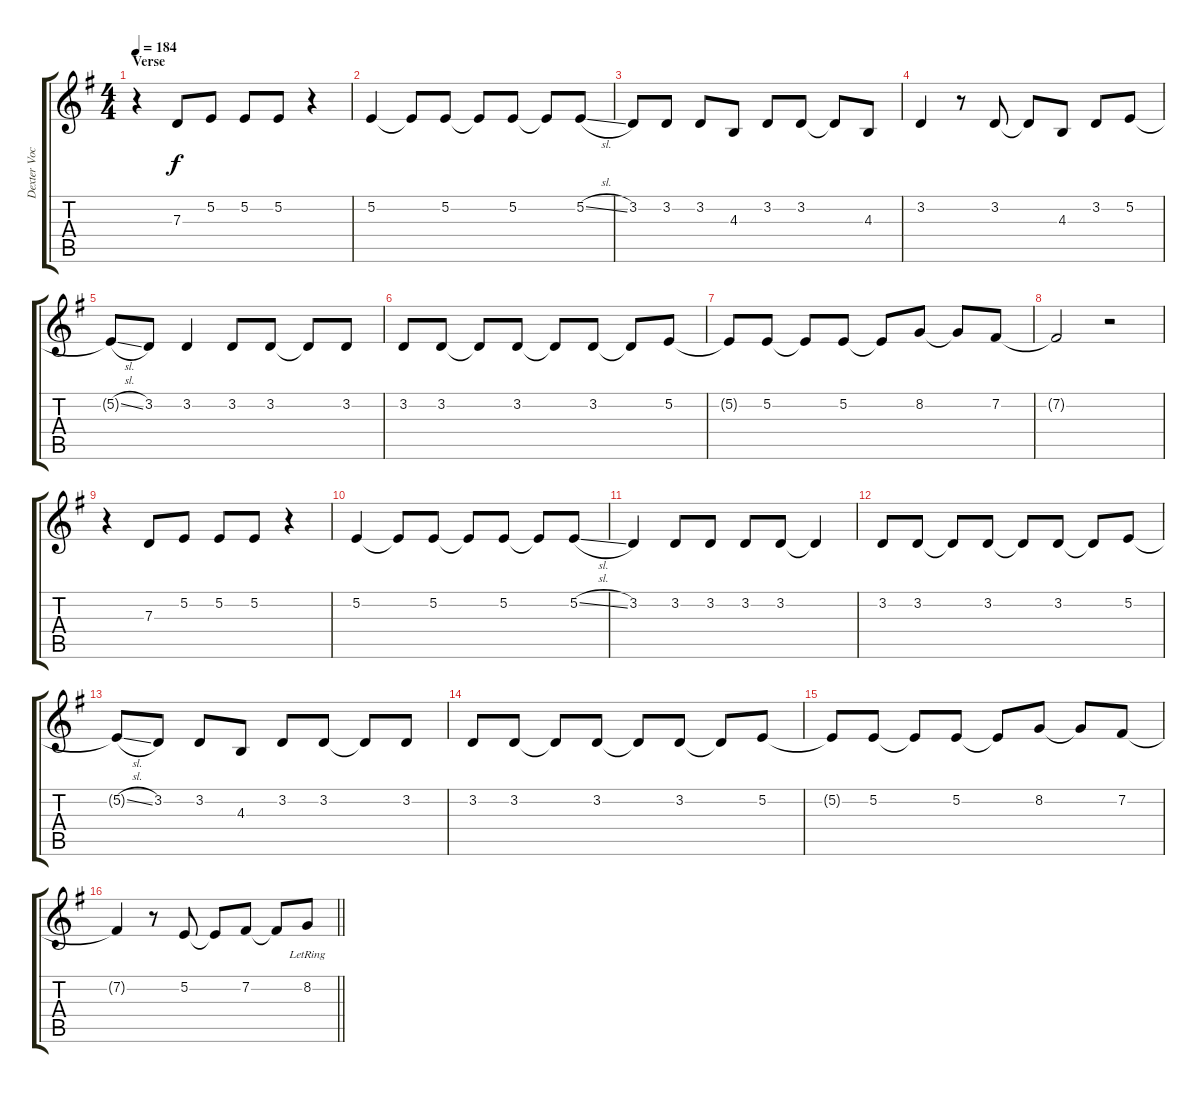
\track ("Dexter Vocals" "Dexter Voc") {instrument tenorsax}
\staff {score tabs}
\tuning (E4 B3 G3 D3 A2 E2) {hide}
\ts (4 4)
\section ("" "Verse")
\tempo 184
\clef g2
\ks eminor
r.4{dy f} 7.3.8 5.2.8 5.2.8 5.2.8 r.4 |
5.2.4 5.2{t}.8 5.2.8 5.2{t}.8 5.2.8 5.2{t}.8 5.2{sl}.8 |
3.2.8 3.2.8 3.2.8 4.3.8 3.2.8 3.2.8 3.2{t}.8 4.3.8 |
3.2.4 r.8 3.2.8 3.2{t}.8 4.3.8 3.2.8 5.2.8 |
5.2{sl t}.8 3.2.8 3.2.4 3.2.8 3.2.8 3.2{t}.8 3.2.8 |
3.2.8 3.2.8 3.2{t}.8 3.2.8 3.2{t}.8 3.2.8 3.2{t}.8 5.2.8 |
5.2{t}.8 5.2.8 5.2{t}.8 5.2.8 5.2{t}.8 8.2.8 8.2{t}.8 7.2.8 |
7.2{t}.2 r.2 |
r.4 7.3.8 5.2.8 5.2.8 5.2.8 r.4 |
5.2.4 5.2{t}.8 5.2.8 5.2{t}.8 5.2.8 5.2{t}.8 5.2{sl}.8 |
3.2.4 3.2.8 3.2.8 3.2.8 3.2.8 3.2{t}.4 |
3.2.8 3.2.8 3.2{t}.8 3.2.8 3.2{t}.8 3.2.8 3.2{t}.8 5.2.8 |
5.2{sl t}.8 3.2.8 3.2.8 4.3.8 3.2.8 3.2.8 3.2{t}.8 3.2.8 |
3.2.8 3.2.8 3.2{t}.8 3.2.8 3.2{t}.8 3.2.8 3.2{t}.8 5.2.8 |
5.2{t}.8 5.2.8 5.2{t}.8 5.2.8 5.2{t}.8 8.2.8 8.2{t}.8 7.2.8 |
\barLineRight lightlight
7.2{t}.4 r.8 5.2.8 5.2{t}.8 7.2.8 7.2{t}.8 8.2{lr}.8
